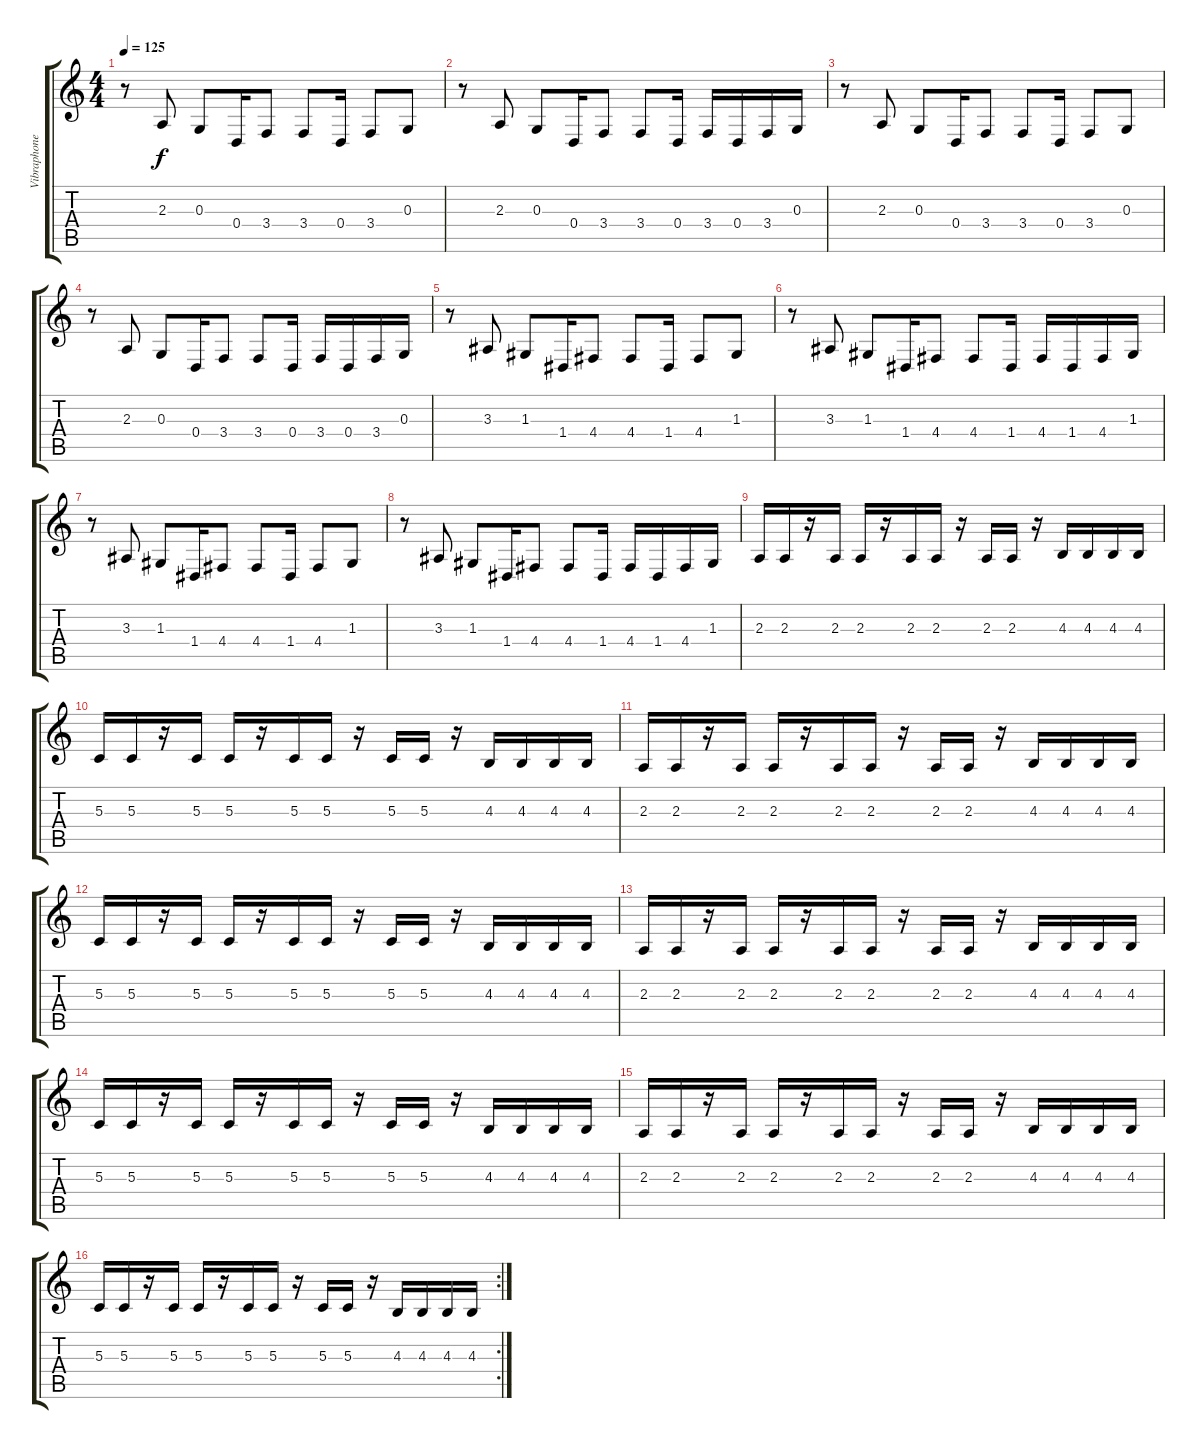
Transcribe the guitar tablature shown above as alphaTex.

\track ("Vibraphone" "Vibraphone") {instrument vibraphone}
\staff {score tabs}
\tuning (E4 B3 G3 D3 A2 E2) {hide}
\ts (4 4)
\tempo 125
\clef g2
\ks c
r.8{dy f} 2.3.8 0.3.8 0.4.16 3.4.8 3.4.8 0.4.16 3.4.8 0.3.8 |
r.8 2.3.8 0.3.8 0.4.16 3.4.8 3.4.8 0.4.16 3.4.16 0.4.16 3.4.16 0.3.16 |
r.8 2.3.8 0.3.8 0.4.16 3.4.8 3.4.8 0.4.16 3.4.8 0.3.8 |
r.8 2.3.8 0.3.8 0.4.16 3.4.8 3.4.8 0.4.16 3.4.16 0.4.16 3.4.16 0.3.16 |
r.8 3.3.8 1.3.8 1.4.16 4.4.8 4.4.8 1.4.16 4.4.8 1.3.8 |
r.8 3.3.8 1.3.8 1.4.16 4.4.8 4.4.8 1.4.16 4.4.16 1.4.16 4.4.16 1.3.16 |
r.8 3.3.8 1.3.8 1.4.16 4.4.8 4.4.8 1.4.16 4.4.8 1.3.8 |
r.8 3.3.8 1.3.8 1.4.16 4.4.8 4.4.8 1.4.16 4.4.16 1.4.16 4.4.16 1.3.16 |
2.3.16 2.3.16 r.16 2.3.16 2.3.16 r.16 2.3.16 2.3.16 r.16 2.3.16 2.3.16 r.16 4.3.16 4.3.16 4.3.16 4.3.16 |
5.3.16 5.3.16 r.16 5.3.16 5.3.16 r.16 5.3.16 5.3.16 r.16 5.3.16 5.3.16 r.16 4.3.16 4.3.16 4.3.16 4.3.16 |
2.3.16 2.3.16 r.16 2.3.16 2.3.16 r.16 2.3.16 2.3.16 r.16 2.3.16 2.3.16 r.16 4.3.16 4.3.16 4.3.16 4.3.16 |
5.3.16 5.3.16 r.16 5.3.16 5.3.16 r.16 5.3.16 5.3.16 r.16 5.3.16 5.3.16 r.16 4.3.16 4.3.16 4.3.16 4.3.16 |
2.3.16 2.3.16 r.16 2.3.16 2.3.16 r.16 2.3.16 2.3.16 r.16 2.3.16 2.3.16 r.16 4.3.16 4.3.16 4.3.16 4.3.16 |
5.3.16 5.3.16 r.16 5.3.16 5.3.16 r.16 5.3.16 5.3.16 r.16 5.3.16 5.3.16 r.16 4.3.16 4.3.16 4.3.16 4.3.16 |
2.3.16 2.3.16 r.16 2.3.16 2.3.16 r.16 2.3.16 2.3.16 r.16 2.3.16 2.3.16 r.16 4.3.16 4.3.16 4.3.16 4.3.16 |
\rc 2
5.3.16 5.3.16 r.16 5.3.16 5.3.16 r.16 5.3.16 5.3.16 r.16 5.3.16 5.3.16 r.16 4.3.16 4.3.16 4.3.16 4.3.16
